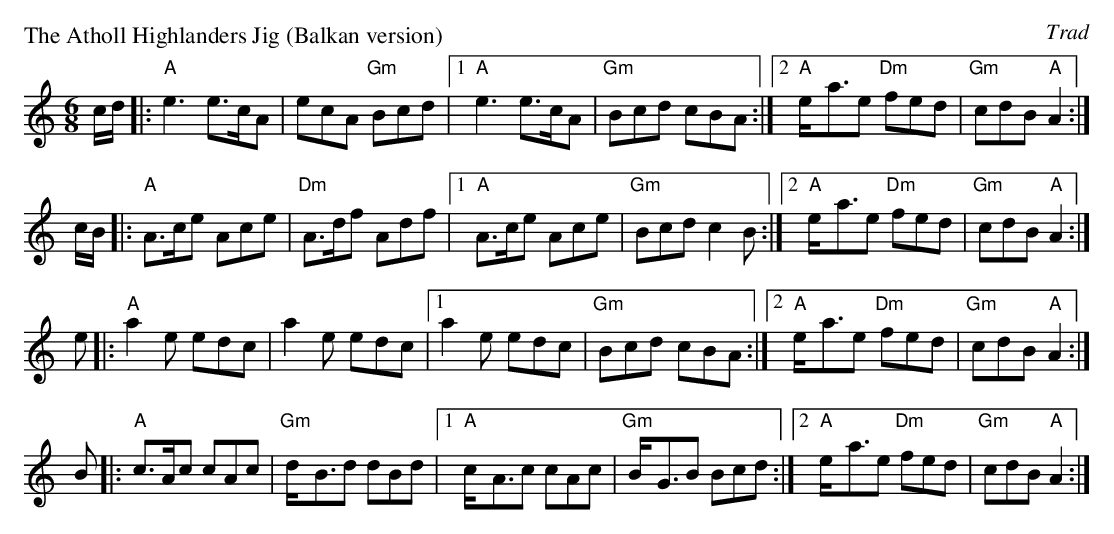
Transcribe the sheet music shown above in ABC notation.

X:1
P: The Atholl Highlanders Jig (Balkan version)
O: Trad
M: 6/8
L: 1/8
K: ^c_B
c/d/ |: "A"e3  e>cA |     ecA "Gm"Bcd |1 "A"e3   e>cA | "Gm"Bcd   cBA :|2 "A"e-<ae "Dm"fed | "Gm"cdB "A"A2 :|
c/B/ |: "A"A>ce Ace | "Dm"A>df    Adf |1 "A"A>ce  Ace | "Gm"Bcd   c2B :|2 "A"e-<ae "Dm"fed | "Gm"cdB "A"A2 :|
 e   |: "A"a2e  edc |     a2e     edc |1    a2e   edc | "Gm"Bcd   cBA :|2 "A"e-<ae "Dm"fed | "Gm"cdB "A"A2 :|
 B   |: "A"c>Ac cAc | "Gm"d-<Bd   dBd |1 "A"c-<Ac cAc | "Gm"B-<GB Bcd :|2 "A"e-<ae "Dm"fed | "Gm"cdB "A"A2 :|
